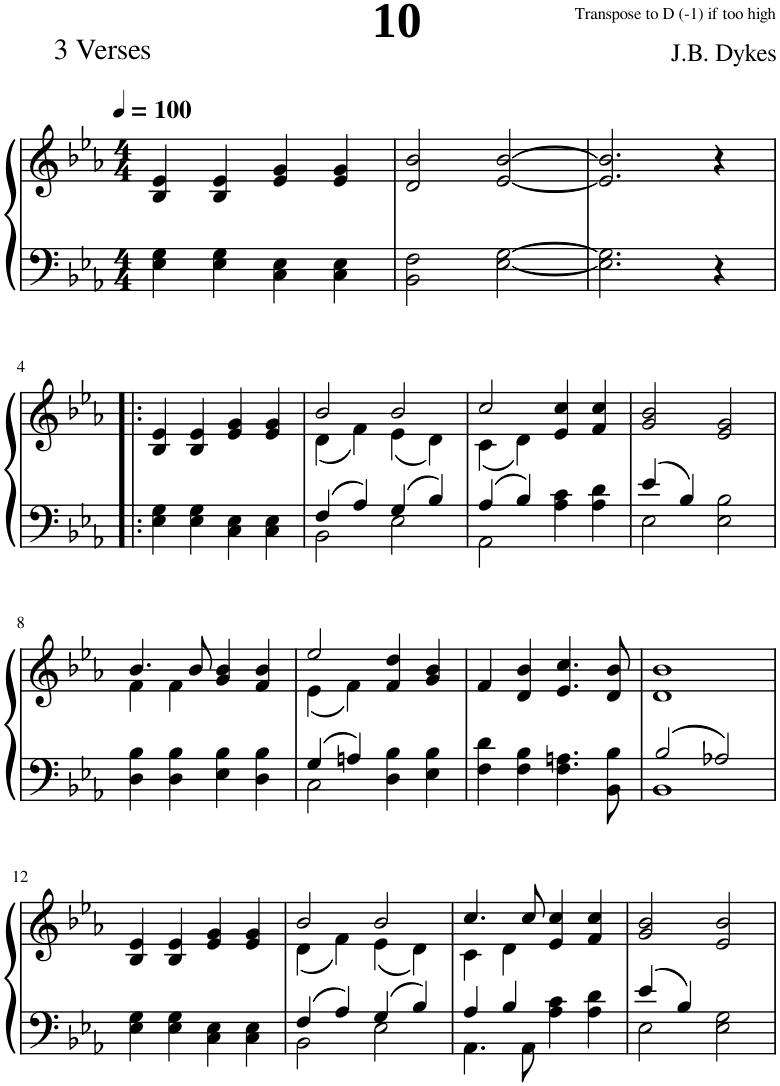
**kern	**kern
*part1	*part1
*staff2	*staff1
*I"Piano	*
*I'Pno.	*
*clefF4	*clefG2
*k[b-e-a-]	*k[b-e-a-]
*M4/4	*M4/4
*MM100	*MM100
=1	=1
4E-\ 4G\	4B-/ 4e-/
4E-\ 4G\	4B-/ 4e-/
4C\ 4E-\	4e-/ 4g/
4C\ 4E-\	4e-/ 4g/
=2	=2
2BB-\ 2F\	2d/ 2b-/
[2E-\ [2G\	[2e-/ [2b-/
=3	=3
2.E-\] 2.G\]	2.e-/] 2.b-/]
4r	4r
!!LO:LB:g=z
=4!|:	=4!|:
4E-\ 4G\	4B-/ 4e-/
4E-\ 4G\	4B-/ 4e-/
4C\ 4E-\	4e-/ 4g/
4C\ 4E-\	4e-/ 4g/
=5	=5
*^	*^
4F/	2BB-\	2b-/	(4d\
4A-/	.	.	4f\)
4G/	2E-\	2b-/	(4e-\
4B-/	.	.	4d\)
=6	=6	=6	=6
4A-/	2AA-\	2cc/	(4c\
4B-/	.	.	4d\)
2ryy	4A-\ 4c\	4e-/ 4cc/	2ryy
.	4A-\ 4d\	4f/ 4cc/	.
*	*	*v	*v
=7	=7	=7
4e-/	2E-\	2g/ 2b-/
4B-/	.	.
2ryy	2E-\ 2B-\	2e-/ 2g/
*v	*v	*
!!LO:LB:g=z
=8	=8
*	*^
4D\ 4B-\	4.b-/	4f\
4D\ 4B-\	.	4f\
.	8b-/	.
4E-\ 4B-\	4g/ 4b-/	2ryy
4D\ 4B-\	4f/ 4b-/	.
=9	=9	=9
*^	*	*
4G/	2C\	2ee-/	(4e-\
4An/	.	.	4f\)
2ryy	4D\ 4B-\	4f/ 4dd/	2ryy
.	4E-\ 4B-\	4g/ 4b-/	.
*v	*v	*	*
*	*v	*v
=10	=10
4F\ 4d\	4f/
4F\ 4B-\	4d/ 4b-/
4.F\ 4.An\	4.e-/ 4.cc/
8BB-\ 8B-\	8d/ 8b-/
=11	=11
*^	*
2B-/	1BB-	1d 1b-
2A-X/	.	.
*v	*v	*
!!LO:LB:g=z
=12	=12
4E-\ 4G\	4B-/ 4e-/
4E-\ 4G\	4B-/ 4e-/
4C\ 4E-\	4e-/ 4g/
4C\ 4E-\	4e-/ 4g/
=13	=13
*^	*^
4F/	2BB-\	2b-/	(4d\
4A-/	.	.	4f\)
4G/	2E-\	2b-/	(4e-\
4B-/	.	.	4d\)
=14	=14	=14	=14
4A-/	4.AA-\	4.cc/	4c\
4B-/	.	.	4d\
.	8AA-\	8cc/	.
2ryy	4A-\ 4c\	4e-/ 4cc/	2ryy
.	4A-\ 4d\	4f/ 4cc/	.
*	*	*v	*v
=15	=15	=15
4e-/	2E-\	2g/ 2b-/
4B-/	.	.
2ryy	2E-\ 2G\	2e-/ 2b-/
*v	*v	*
=	=
*-	*-
